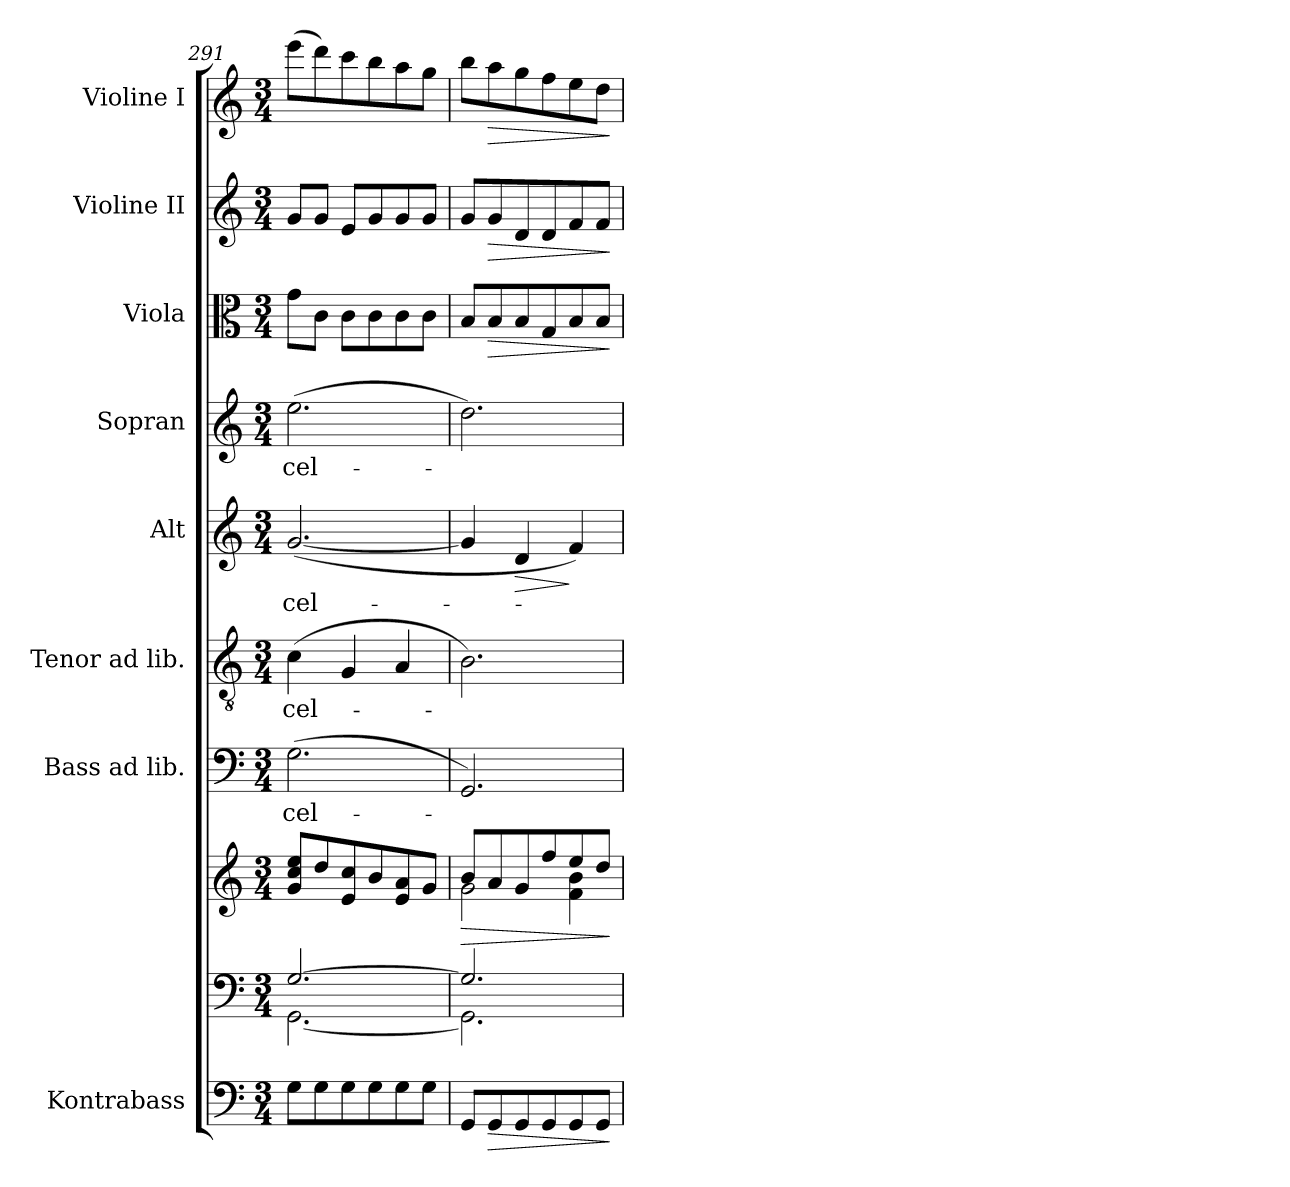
**kern	**dynam	**kern	**kern	**dynam	**kern	**text	**kern	**text	**kern	**text	**dynam	**kern	**text	**kern	**dynam	**kern	**dynam	**kern	**dynam
*part9	*part9	*part8	*part8	*part8	*part7	*part7	*part6	*part6	*part5	*part5	*part5	*part4	*part4	*part3	*part3	*part2	*part2	*part1	*part1
*staff10	*staff10	*staff9	*staff8	*staff8/9	*staff7	*staff7	*staff6	*staff6	*staff5	*staff5	*staff5	*staff4	*staff4	*staff3	*staff3	*staff2	*staff2	*staff1	*staff1
*I"Kontrabass	*	*	*	*	*I"Bass ad lib.	*	*I"Tenor ad lib.	*	*I"Alt	*	*	*I"Sopran	*	*I"Viola	*	*I"Violine II	*	*I"Violine I	*
*I'Kb.	*	*	*	*	*I'B.	*	*I'T.	*	*I'A.	*	*	*I'S.	*	*I'Vla.	*	*I'Vl. II	*	*I'Vl. I	*
*clefF4	*	*clefF4	*clefG2	*	*clefF4	*	*clefGv2	*	*clefG2	*	*	*clefG2	*	*clefC3	*	*clefG2	*	*clefG2	*
*ITrd7c12	*	*	*	*	*	*	*	*	*	*	*	*	*	*	*	*	*	*	*
*k[]	*	*k[]	*k[]	*	*k[]	*	*k[]	*	*k[]	*	*	*k[]	*	*k[]	*	*k[]	*	*k[]	*
*C:	*	*C:	*C:	*	*C:	*	*C:	*	*C:	*	*	*C:	*	*C:	*	*C:	*	*C:	*
*M3/4	*	*M3/4	*M3/4	*	*M3/4	*	*M3/4	*	*M3/4	*	*	*M3/4	*	*M3/4	*	*M3/4	*	*M3/4	*
=291	=291	=291	=291	=291	=291	=291	=291	=291	=291	=291	=291	=291	=291	=291	=291	=291	=291	=291	=291
*	*	*^	*	*	*	*	*	*	*	*	*	*	*	*	*	*	*	*	*
!	!	!	!	!	!	!	!LO:LY:b	!	!LO:LY:b	!	!LO:LY:b	!	!	!LO:LY:b	!	!	!	!	!	!
8GG\L	.	[>2.G/	[<2.GG\	8g/ 8cc/ 8ee/L	.	(>2.G\	-cel-	(>4c\	-cel-	(<[2.g/	-cel-	.	(>2.ee\	-cel-	8g\L	.	8g/L	.	(>8eee\L	.
8GG\	.	.	.	8dd/	.	.	.	.	.	.	.	.	.	.	8c\J	.	8g/J	.	8ddd\)	.
8GG\	.	.	.	8e/ 8cc/	.	.	.	4G/	.	.	.	.	.	.	8c\L	.	8e/L	.	8ccc\	.
8GG\	.	.	.	8b/	.	.	.	.	.	.	.	.	.	.	8c\	.	8g/	.	8bb\	.
8GG\	.	.	.	8e/ 8a/	.	.	.	4A/	.	.	.	.	.	.	8c\	.	8g/	.	8aa\	.
8GG\J	.	.	.	8g/J	.	.	.	.	.	.	.	.	.	.	8c\J	.	8g/J	.	8gg\J	.
=292	=292	=292	=292	=292	=292	=292	=292	=292	=292	=292	=292	=292	=292	=292	=292	=292	=292	=292	=292	=292
!	!	!	!	!	!LO:HP:b	!	!	!	!	!	!	!	!	!	!	!	!	!	!	!
*	*	*	*	*^	*	*	*	*	*	*	*	*	*	*	*	*	*	*	*	*
8GGG/L	.	2.G/]	2.GG\]	8b/L	2g\	>	2.GG/)	.	2.B\)	.	4g/]	.	.	2.dd\)	.	8B/L	.	8g/L	.	8bb\L	.
!	!LO:HP:b	!	!	!	!	!	!	!	!	!	!	!	!	!	!	!	!LO:HP:b	!	!LO:HP:b	!	!LO:HP:b
8GGG/	>	.	.	8a/	.	.	.	.	.	.	.	.	.	.	.	8B/	>	8g/	>	8aa\	>
!	!	!	!	!	!	!	!	!	!	!	!	!	!LO:HP:b	!	!	!	!	!	!	!	!
8GGG/	.	.	.	8g/	.	.	.	.	.	.	4d/	.	>	.	.	8B/	.	8d/	.	8gg\	.
8GGG/	.	.	.	8ff/	.	.	.	.	.	.	.	.	.	.	.	8G/	.	8d/	.	8ff\	.
8GGG/	.	.	.	8ee/	4f\ 4b\	.	.	.	.	.	4f/)	.	]	.	.	8B/	.	8f/	.	8ee\	.
8GGG/J	.	.	.	8dd/J	.	.	.	.	.	.	.	.	.	.	.	8B/J	.	8f/J	.	8dd\J	.
*	*	*v	*v	*	*	*	*	*	*	*	*	*	*	*	*	*	*	*	*	*	*
*	*	*	*v	*v	*	*	*	*	*	*	*	*	*	*	*	*	*	*	*	*
.	]	.	.	]	.	.	.	.	.	.	.	.	.	.	]	.	]	.	]
=	=	=	=	=	=	=	=	=	=	=	=	=	=	=	=	=	=	=	=
*-	*-	*-	*-	*-	*-	*-	*-	*-	*-	*-	*-	*-	*-	*-	*-	*-	*-	*-	*-
